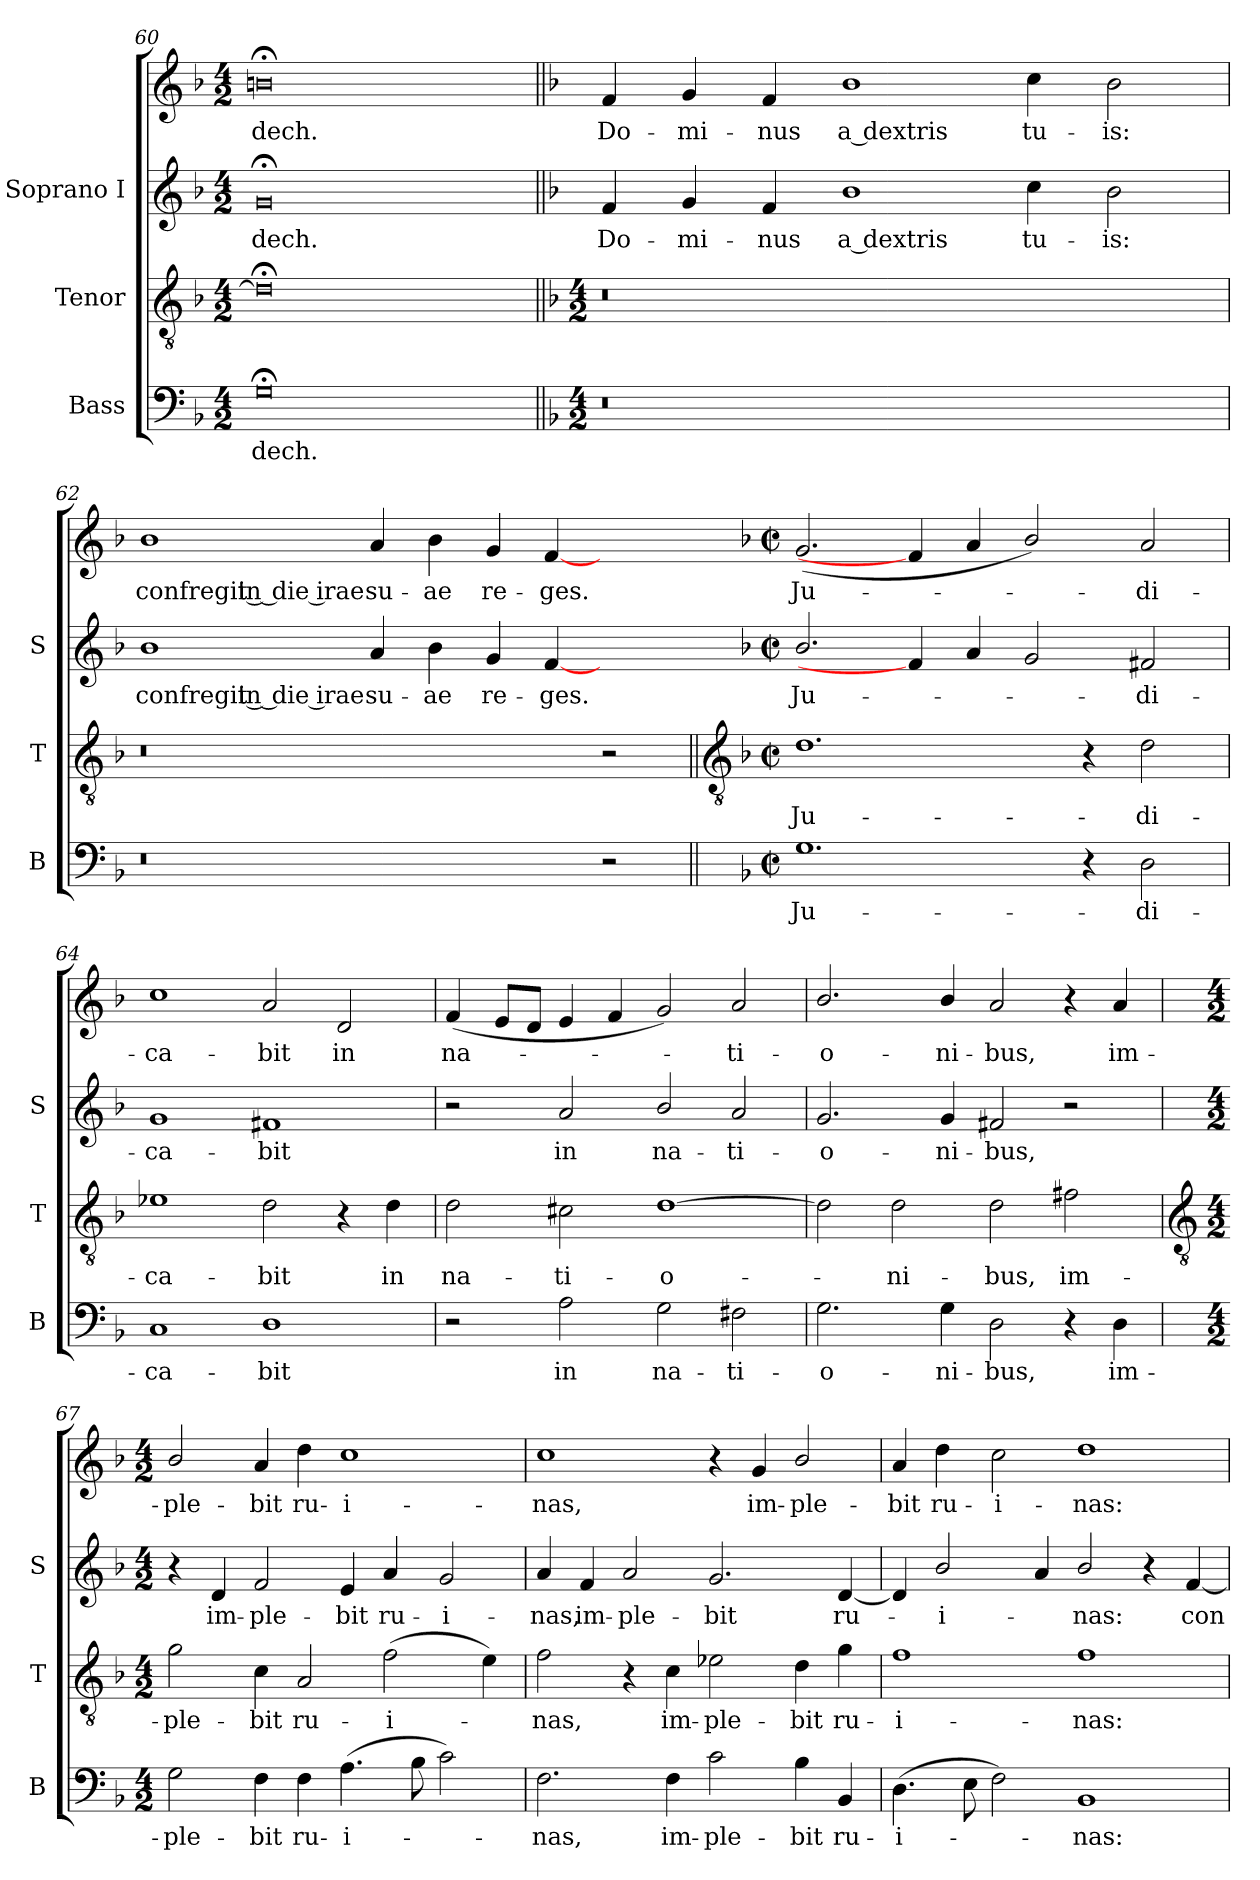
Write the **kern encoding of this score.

**kern	**text	**kern	**text	**kern	**text	**kern	**text
*part3	*part3	*part2	*part2	*part1	*part1	*part1	*part1
*staff4	*staff4	*staff3	*staff3	*staff2	*staff2	*staff1	*staff1
*I"Bass	*	*I"Tenor	*	*I"Soprano I	*	*	*
*I'B	*	*I'T	*	*I'S	*	*	*
*clefF4	*	*clefGv2	*	*clefG2	*	*clefG2	*
*k[b-]	*	*k[b-]	*	*k[b-]	*	*k[b-]	*
*F:	*	*F:	*	*F:	*	*F:	*
*M4/2	*	*M4/2	*	*M4/2	*	*M4/2	*
=60	=60	=60	=60	=60	=60	=60	=60
!	!LO:LY:b	!	!	!	!LO:LY:b	!	!LO:LY:b
0G;<	-dech.	0d;<]	.	0g;<	dech.	0bn;<	-dech.
!!LO:LB:g=z
=61||	=61||	=61||	=61||	=61||	=61||	=61||	=61||
*	*	*	*	*k[b-]	*	*k[b-]	*
*	*	*	*	*F:	*	*F:	*
*M4/2	*	*M4/2	*	*	*	*	*
!	!	!	!	!	!LO:LY:b	!	!LO:LY:b
0r	.	0r	.	4f	Do-	4f	Do-
!	!	!	!	!	!LO:LY:b	!	!LO:LY:b
.	.	.	.	4g	-mi-	4g	-mi-
!	!	!	!	!	!LO:LY:b	!	!LO:LY:b
.	.	.	.	4f	-nus	4f	-nus
!	!	!	!	!	!LO:LY:b	!	!LO:LY:b
.	.	.	.	1b-	a dextris	1b-	a dextris
!	!	!	!	!	!LO:LY:b	!	!LO:LY:b
.	.	.	.	4cc	tu-	4cc	tu-
!	!	!	!	!	!LO:LY:b	!	!LO:LY:b
2ryy	.	2ryy	.	2b-	-is:	2b-	-is:
=62	=62	=62	=62	=62	=62	=62	=62
!	!	!	!	!	!LO:LY:b	!	!LO:LY:b
0r	.	0r	.	1b-	confregit in die irae	1b-	confregit in die irae
!	!	!	!	!	!LO:LY:b	!	!LO:LY:b
.	.	.	.	4a	su-	4a	su-
!	!	!	!	!	!LO:LY:b	!	!LO:LY:b
.	.	.	.	4b-	-ae	4b-	-ae
!	!	!	!	!	!LO:LY:b	!	!LO:LY:b
.	.	.	.	4g	re-	4g	re-
!	!	!	!	!	!LO:LY:b	!	!LO:LY:b
.	.	.	.	[4f	-ges.	[4f	-ges.
2r	.	2r	.	2ryy	.	2ryy	.
!!LO:LB:g=z
=63||	=63-	=63||	=63-	=63-	=63-	=63-	=63-
*	*	*clefGv2	*	*	*	*	*
*k[b-]	*	*k[b-]	*	*k[b-]	*	*k[b-]	*
*F:	*	*F:	*	*F:	*	*F:	*
*M4/2	*	*M4/2	*	*M4/2	*	*M4/2	*
*met(c|)	*	*met(c|)	*	*met(c|)	*	*met(c|)	*
!	!LO:LY:b	!	!LO:LY:b	!	!LO:LY:b	!	!LO:LY:b
1.G	Ju-	1.d	Ju-	2.b-/	-Ju-	(<2.g	Ju-
.	.	.	.	4f]	.	4f]	.
.	.	.	.	4a	.	4a	.
.	.	.	.	2g	.	2b-/)	.
4r	.	4r	.	.	.	.	.
!	!LO:LY:b	!	!LO:LY:b	!	!LO:LY:b	!	!LO:LY:b
2D	-di-	2d	-di-	2f#X	di-	2a	di-
=64	=64	=64	=64	=64	=64	=64	=64
!	!LO:LY:b	!	!LO:LY:b	!	!LO:LY:b	!	!LO:LY:b
1C	-ca-	1e-X	-ca-	1g	ca-	1cc	-ca-
!	!LO:LY:b	!	!LO:LY:b	!	!LO:LY:b	!	!LO:LY:b
1D	-bit	2d	-bit	1f#X	-bit	2a	-bit
!	!	!	!	!	!	!	!LO:LY:b
.	.	4r	.	.	.	2d	in
!	!	!	!LO:LY:b	!	!	!	!
.	.	4d	in	.	.	.	.
=65	=65	=65	=65	=65	=65	=65	=65
!	!	!	!LO:LY:b	!	!	!	!LO:LY:b
2r	.	2d	na-	2r	.	(<4f	na-
.	.	.	.	.	.	8eL	.
.	.	.	.	.	.	8dJ	.
!	!LO:LY:b	!	!LO:LY:b	!	!LO:LY:b	!	!
2A\	in	2c#X	-ti-	2a	-in	4e	.
.	.	.	.	.	.	4f	.
!	!LO:LY:b	!	!LO:LY:b	!	!LO:LY:b	!	!
2G	na-	[1d	-o-	2b-/	na-	2g)	.
!	!LO:LY:b	!	!	!	!LO:LY:b	!	!LO:LY:b
2F#	-ti-	.	.	2a	-ti-	2a	ti-
=66	=66	=66	=66	=66	=66	=66	=66
!	!LO:LY:b	!	!	!	!LO:LY:b	!	!LO:LY:b
2.G	-o-	2d]	.	2.g	-o-	2.b-/	-o-
!	!	!	!LO:LY:b	!	!	!	!
.	.	2d	ni-	.	.	.	.
!	!LO:LY:b	!	!	!	!LO:LY:b	!	!LO:LY:b
4G	-ni-	.	.	4g	-ni-	4b-/	-ni-
!	!LO:LY:b	!	!LO:LY:b	!	!LO:LY:b	!	!LO:LY:b
2D	-bus,	2d	-bus,	2f#X	-bus,	2a	-bus,
!	!	!	!LO:LY:b	!	!	!	!
4r	.	2f#X	im-	2r	.	4r	.
!	!LO:LY:b	!	!	!	!	!	!LO:LY:b
4D	im-	.	.	.	.	4a	im-
!!LO:LB:g=z
=67	=67	=67	=67	=67	=67	=67	=67
*	*	*clefGv2	*	*	*	*	*
*M4/2	*	*M4/2	*	*M4/2	*	*M4/2	*
!	!LO:LY:b	!	!LO:LY:b	!	!	!	!LO:LY:b
2G	-ple-	2g	-ple-	4r	.	2b-/	ple-
!	!	!	!	!	!LO:LY:b	!	!
.	.	.	.	4d	-im-	.	.
!	!LO:LY:b	!	!LO:LY:b	!	!LO:LY:b	!	!LO:LY:b
4F	-bit	4c	-bit	2f	-ple-	4a	-bit
!	!LO:LY:b	!	!LO:LY:b	!	!	!	!LO:LY:b
4F	ru-	2A	ru-	.	.	4dd	ru-
!	!LO:LY:b	!	!	!	!LO:LY:b	!	!LO:LY:b
(>4.A	-i-	.	.	4e	-bit	1cc	-i-
!	!	!	!LO:LY:b	!	!LO:LY:b	!	!
.	.	(>2f	-i-	4a	ru-	.	.
8B-	.	.	.	.	.	.	.
!	!	!	!	!	!LO:LY:b	!	!
2c)	.	.	.	2g	-i-	.	.
.	.	4e)	.	.	.	.	.
=68	=68	=68	=68	=68	=68	=68	=68
!	!LO:LY:b	!	!LO:LY:b	!	!LO:LY:b	!	!LO:LY:b
2.F	nas,	2f	nas,	4a	-nas,	1cc	-nas,
!	!	!	!	!	!LO:LY:b	!	!
.	.	.	.	4f	im-	.	.
!	!	!	!	!	!LO:LY:b	!	!
.	.	4r	.	2a	-ple-	.	.
!	!LO:LY:b	!	!LO:LY:b	!	!	!	!
4F	im-	4c	im-	.	.	.	.
!	!LO:LY:b	!	!LO:LY:b	!	!LO:LY:b	!	!
2c	-ple-	2e-X	-ple-	2.g	-bit	4r	.
!	!	!	!	!	!	!	!LO:LY:b
.	.	.	.	.	.	4g	im-
!	!LO:LY:b	!	!LO:LY:b	!	!	!	!LO:LY:b
4B-	-bit	4d	-bit	.	.	2b-/	-ple-
!	!LO:LY:b	!	!LO:LY:b	!	!LO:LY:b	!	!
4BB-	ru-	4g	ru-	[4d	ru-	.	.
=69	=69	=69	=69	=69	=69	=69	=69
!	!LO:LY:b	!	!LO:LY:b	!	!	!	!LO:LY:b
(>4.D	-i-	1f	-i-	4d]	.	4a	bit
!	!	!	!	!	!LO:LY:b	!	!LO:LY:b
.	.	.	.	2b-/	i-	4dd	ru-
8E	.	.	.	.	.	.	.
!	!	!	!	!	!	!	!LO:LY:b
2F)	.	.	.	.	.	2cc	-i-
.	.	.	.	4a	.	.	.
!	!LO:LY:b	!	!LO:LY:b	!	!LO:LY:b	!	!LO:LY:b
1BB-	nas:	1f	-nas:	2b-/	nas:	1dd	-nas:
.	.	.	.	4r	.	.	.
!	!	!	!	!	!LO:LY:b	!	!
.	.	.	.	[4f	con-	.	.
=	=	=	=	=	=	=	=
*-	*-	*-	*-	*-	*-	*-	*-
